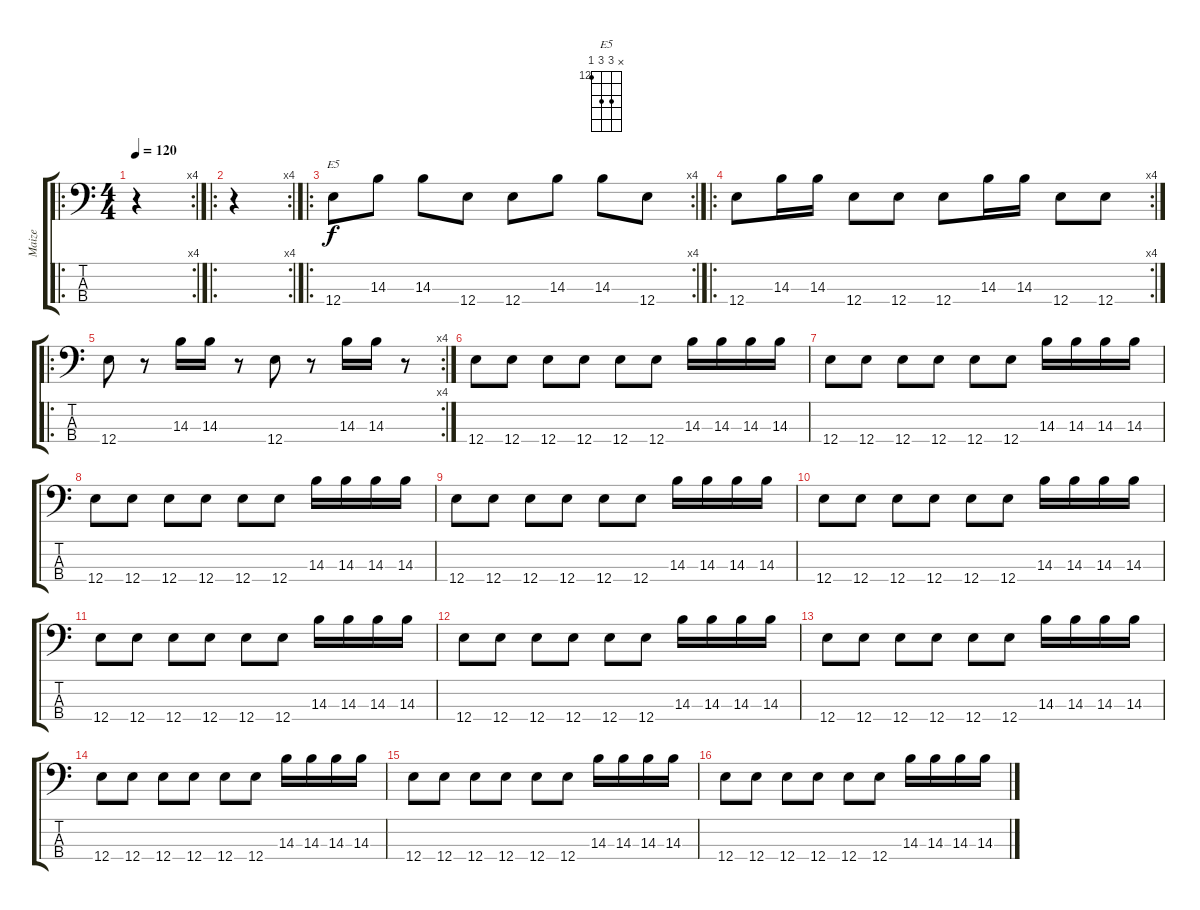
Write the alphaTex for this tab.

\track ("Maize" "Maize") {instrument electricbassfinger}
\staff {score tabs}
\tuning (G2 D2 A1 E1) {hide}
\chord ("E5" x 14 14 12) {firstfret 12}
\ro
\rc 4
\ts (4 4)
\tempo 120
\clef f4
\ks c
r.4{dy f instrument electricbassfinger} |
\ro
\rc 4
r.4 |
\ro
\rc 4
12.4.8{ch "E5"} 14.3.8 14.3.8 12.4.8 12.4.8 14.3.8 14.3.8 12.4.8 |
\ro
\rc 4
12.4.8 14.3.16 14.3.16 12.4.8 12.4.8 12.4.8 14.3.16 14.3.16 12.4.8 12.4.8 |
\ro
\rc 4
12.4.8 r.8 14.3.16 14.3.16 r.8 12.4.8 r.8 14.3.16 14.3.16 r.8 |
12.4.8 12.4.8 12.4.8 12.4.8 12.4.8 12.4.8 14.3.16 14.3.16 14.3.16 14.3.16 |
12.4.8 12.4.8 12.4.8 12.4.8 12.4.8 12.4.8 14.3.16 14.3.16 14.3.16 14.3.16 |
12.4.8 12.4.8 12.4.8 12.4.8 12.4.8 12.4.8 14.3.16 14.3.16 14.3.16 14.3.16 |
12.4.8 12.4.8 12.4.8 12.4.8 12.4.8 12.4.8 14.3.16 14.3.16 14.3.16 14.3.16 |
12.4.8 12.4.8 12.4.8 12.4.8 12.4.8 12.4.8 14.3.16 14.3.16 14.3.16 14.3.16 |
12.4.8 12.4.8 12.4.8 12.4.8 12.4.8 12.4.8 14.3.16 14.3.16 14.3.16 14.3.16 |
12.4.8 12.4.8 12.4.8 12.4.8 12.4.8 12.4.8 14.3.16 14.3.16 14.3.16 14.3.16 |
12.4.8 12.4.8 12.4.8 12.4.8 12.4.8 12.4.8 14.3.16 14.3.16 14.3.16 14.3.16 |
12.4.8 12.4.8 12.4.8 12.4.8 12.4.8 12.4.8 14.3.16 14.3.16 14.3.16 14.3.16 |
12.4.8 12.4.8 12.4.8 12.4.8 12.4.8 12.4.8 14.3.16 14.3.16 14.3.16 14.3.16 |
12.4.8 12.4.8 12.4.8 12.4.8 12.4.8 12.4.8 14.3.16 14.3.16 14.3.16 14.3.16
